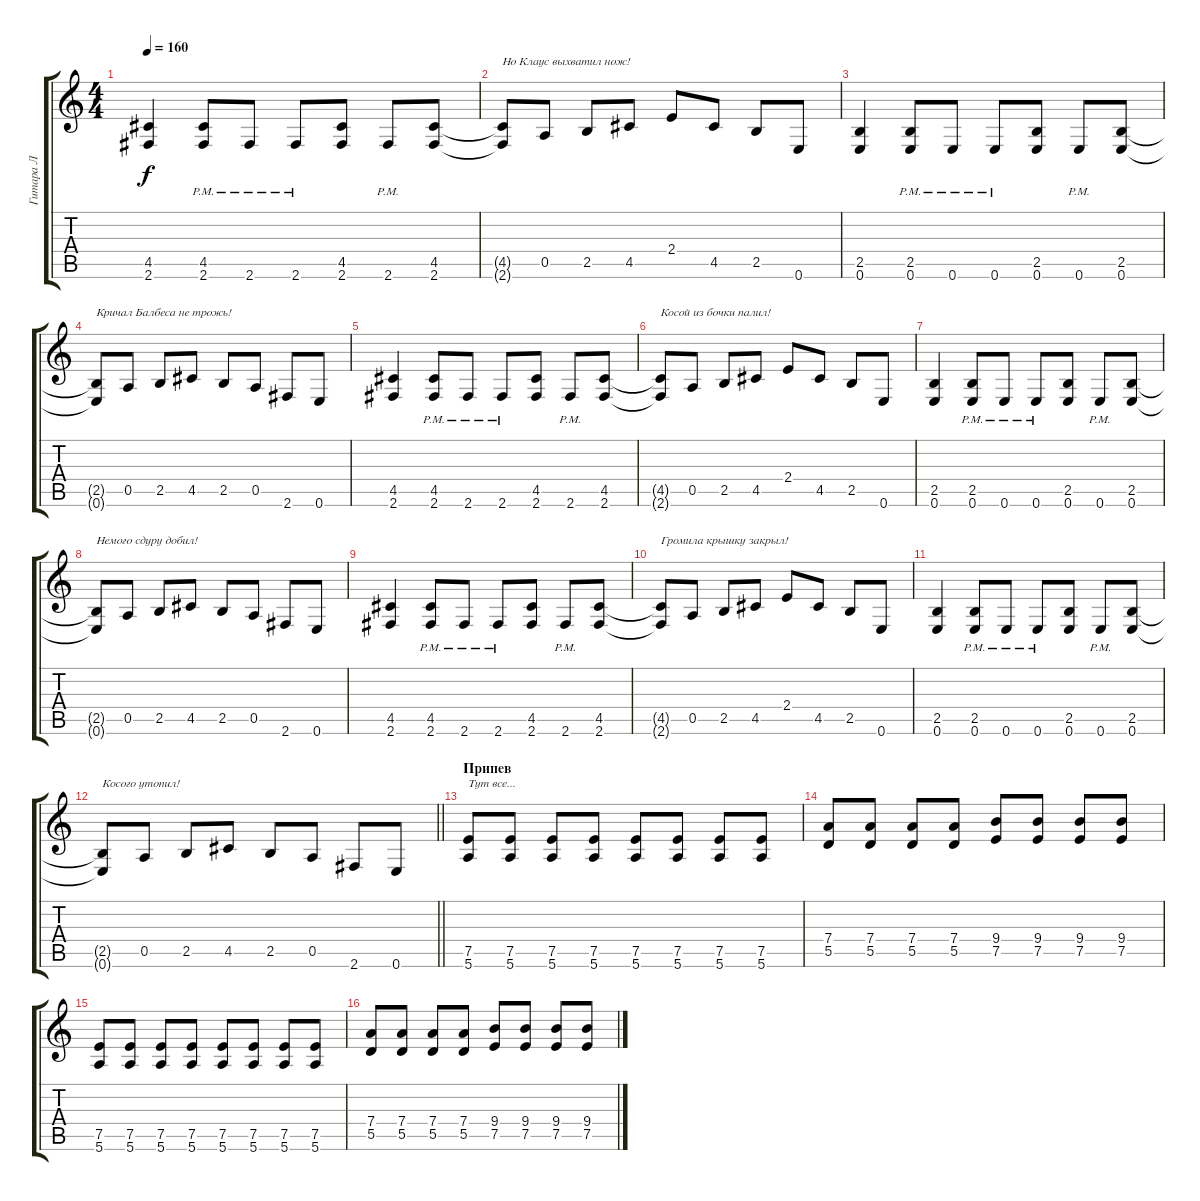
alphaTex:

\track ("Гитара Л" "Гитара Л") {instrument distortionguitar}
\staff {score tabs}
\tuning (E4 B3 G3 D3 A2 E2) {hide}
\ts (4 4)
\tempo 160
\clef g2
\ks c
(4.5 2.6).4{dy f} (4.5 2.6{pm}).8 2.6{pm}.8 2.6{pm}.8 (4.5 2.6).8 2.6{pm}.8 (4.5 2.6).8 |
(4.5{t} 2.6{t}).8{txt "Но Клаус выхватил нож!"} 0.5.8 2.5.8 4.5.8 2.4.8 4.5.8 2.5.8 0.6.8 |
(2.5 0.6).4 (2.5 0.6{pm}).8 0.6{pm}.8 0.6{pm}.8 (2.5 0.6).8 0.6{pm}.8 (2.5 0.6).8 |
(2.5{t} 0.6{t}).8{txt "Кричал Балбеса не трожь!"} 0.5.8 2.5.8 4.5.8 2.5.8 0.5.8 2.6.8 0.6.8 |
(4.5 2.6).4 (4.5 2.6{pm}).8 2.6{pm}.8 2.6{pm}.8 (4.5 2.6).8 2.6{pm}.8 (4.5 2.6).8 |
(4.5{t} 2.6{t}).8{txt "Косой из бочки палил!"} 0.5.8 2.5.8 4.5.8 2.4.8 4.5.8 2.5.8 0.6.8 |
(2.5 0.6).4 (2.5 0.6{pm}).8 0.6{pm}.8 0.6{pm}.8 (2.5 0.6).8 0.6{pm}.8 (2.5 0.6).8 |
(2.5{t} 0.6{t}).8{txt "Немого сдуру добил!"} 0.5.8 2.5.8 4.5.8 2.5.8 0.5.8 2.6.8 0.6.8 |
(4.5 2.6).4 (4.5 2.6{pm}).8 2.6{pm}.8 2.6{pm}.8 (4.5 2.6).8 2.6{pm}.8 (4.5 2.6).8 |
(4.5{t} 2.6{t}).8{txt "Громила крышку закрыл!"} 0.5.8 2.5.8 4.5.8 2.4.8 4.5.8 2.5.8 0.6.8 |
(2.5 0.6).4 (2.5 0.6{pm}).8 0.6{pm}.8 0.6{pm}.8 (2.5 0.6).8 0.6{pm}.8 (2.5 0.6).8 |
\barLineRight lightlight
(2.5{t} 0.6{t}).8{txt "Косого утопил!"} 0.5.8 2.5.8 4.5.8 2.5.8 0.5.8 2.6.8 0.6.8 |
\section ("" "Припев")
(7.5 5.6).8{txt "Тут все..."} (7.5 5.6).8 (7.5 5.6).8 (7.5 5.6).8 (7.5 5.6).8 (7.5 5.6).8 (7.5 5.6).8 (7.5 5.6).8 |
(7.4 5.5).8 (7.4 5.5).8 (7.4 5.5).8 (7.4 5.5).8 (9.4 7.5).8 (9.4 7.5).8 (9.4 7.5).8 (9.4 7.5).8 |
(7.5 5.6).8 (7.5 5.6).8 (7.5 5.6).8 (7.5 5.6).8 (7.5 5.6).8 (7.5 5.6).8 (7.5 5.6).8 (7.5 5.6).8 |
(7.4 5.5).8 (7.4 5.5).8 (7.4 5.5).8 (7.4 5.5).8 (9.4 7.5).8 (9.4 7.5).8 (9.4 7.5).8 (9.4 7.5).8
